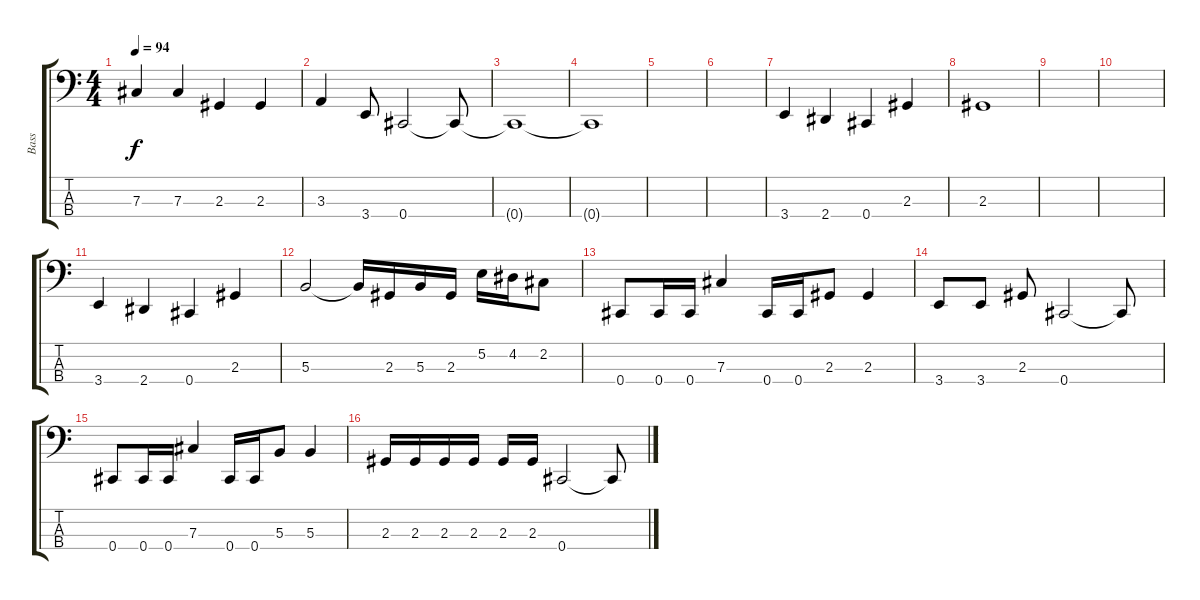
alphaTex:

\track ("Bass" "Bass") {instrument electricbassfinger}
\staff {score tabs}
\tuning (E2 B1 Gb1 Db1) {hide}
\ts (4 4)
\tempo 94
\clef f4
\ks c
7.3.4{dy f} 7.3.4 2.3.4 2.3.4 |
3.3.4 3.4.8 0.4.2 0.4{t}.8 |
0.4{t}.1 |
0.4{t}.1 |
|
|
3.4.4 2.4.4 0.4.4 2.3.4 |
2.3.1 |
|
|
3.4.4 2.4.4 0.4.4 2.3.4 |
5.3.2 5.3{t}.16 2.3.16 5.3.16 2.3.16 5.2.16 4.2.16 2.2.8 |
0.4.8 0.4.16 0.4.16 7.3.4 0.4.16 0.4.16 2.3.8 2.3.4 |
3.4.8 3.4.8 2.3.8 0.4.2 0.4{t}.8 |
0.4.8 0.4.16 0.4.16 7.3.4 0.4.16 0.4.16 5.3.8 5.3.4 |
2.3.16 2.3.16 2.3.16 2.3.16 2.3.16 2.3.16 0.4.2 0.4{t}.8
